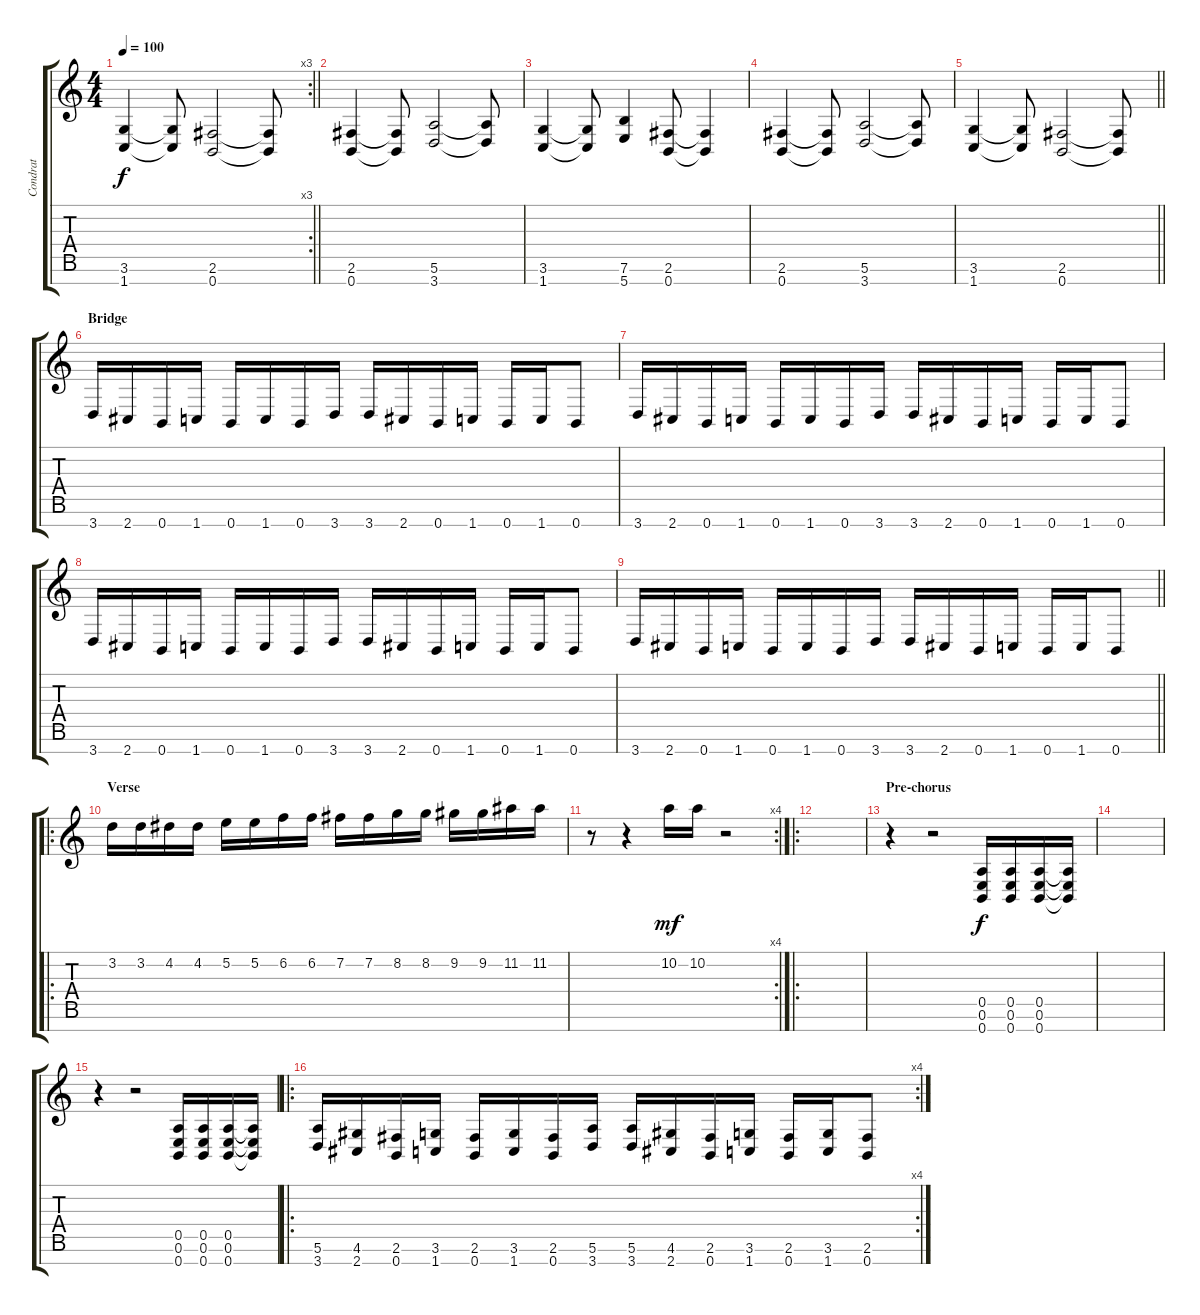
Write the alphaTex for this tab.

\track ("Condrat" "Condrat") {instrument distortionguitar}
\staff {score tabs}
\tuning (E4 B3 G3 D3 A2 E2 B1) {hide}
\rc 3
\ts (4 4)
\tempo 100
\clef g2
\barLineRight lightlight
\ks c
(3.6 1.7).4{dy f} (3.6{t} 1.7{t}).8 (2.6 0.7).2 (2.6{t} 0.7{t}).8 |
(2.6 0.7).4 (2.6{t} 0.7{t}).8 (5.6 3.7).2 (5.6{t} 3.7{t}).8 |
(3.6 1.7).4 (3.6{t} 1.7{t}).8 (7.6 5.7).4 (2.6 0.7).8 (2.6{t} 0.7{t}).4 |
(2.6 0.7).4 (2.6{t} 0.7{t}).8 (5.6 3.7).2 (5.6{t} 3.7{t}).8 |
\barLineRight lightlight
(3.6 1.7).4 (3.6{t} 1.7{t}).8 (2.6 0.7).2 (2.6{t} 0.7{t}).8 |
\section ("" "Bridge")
3.7.16 2.7.16 0.7.16 1.7.16 0.7.16 1.7.16 0.7.16 3.7.16 3.7.16 2.7.16 0.7.16 1.7.16 0.7.16 1.7.16 0.7.8 |
3.7.16 2.7.16 0.7.16 1.7.16 0.7.16 1.7.16 0.7.16 3.7.16 3.7.16 2.7.16 0.7.16 1.7.16 0.7.16 1.7.16 0.7.8 |
3.7.16 2.7.16 0.7.16 1.7.16 0.7.16 1.7.16 0.7.16 3.7.16 3.7.16 2.7.16 0.7.16 1.7.16 0.7.16 1.7.16 0.7.8 |
\barLineRight lightlight
3.7.16 2.7.16 0.7.16 1.7.16 0.7.16 1.7.16 0.7.16 3.7.16 3.7.16 2.7.16 0.7.16 1.7.16 0.7.16 1.7.16 0.7.8 |
\ro
\section ("" "Verse")
3.2.16{volume 12 instrument guitarfretnoise} 3.2.16 4.2.16 4.2.16 5.2.16 5.2.16 6.2.16 6.2.16 7.2.16 7.2.16 8.2.16 8.2.16 9.2.16 9.2.16 11.2.16 11.2.16 |
\rc 4
r.8 r.4 10.2.16{dy mf} 10.2.16 r.2 |
\ro
|
\section ("" "Pre-chorus")
r.4 r.2 (0.5 0.6 0.7).16{dy f} (0.5 0.6 0.7).16 (0.5 0.6 0.7).16 (0.5{t} 0.6{t} 0.7{t}).16 |
|
r.4 r.2 (0.5 0.6 0.7).16 (0.5 0.6 0.7).16 (0.5 0.6 0.7).16 (0.5{t} 0.6{t} 0.7{t}).16 |
\ro
\rc 4
(5.6 3.7).16 (4.6 2.7).16 (2.6 0.7).16 (3.6 1.7).16 (2.6 0.7).16 (3.6 1.7).16 (2.6 0.7).16 (5.6 3.7).16 (5.6 3.7).16 (4.6 2.7).16 (2.6 0.7).16 (3.6 1.7).16 (2.6 0.7).16 (3.6 1.7).16 (2.6 0.7).8
